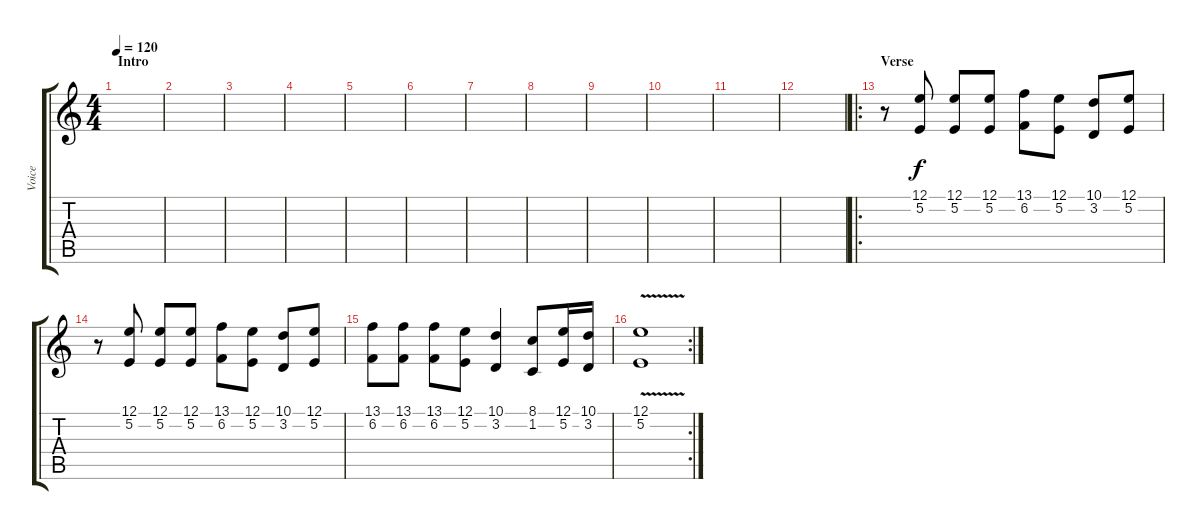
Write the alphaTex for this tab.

\track ("Voice" "Voice") {instrument lead6voice}
\staff {score tabs}
\tuning (E4 B3 G3 D3 A2 E2) {hide}
\ts (4 4)
\section ("" "Intro")
\tempo 120
\clef g2
\ks c
|
|
|
|
|
|
|
|
|
|
|
|
\ro
\section ("" "Verse")
r.8 (12.1 5.2).8 (12.1 5.2).8 (12.1 5.2).8 (13.1 6.2).8 (12.1 5.2).8 (10.1 3.2).8 (12.1 5.2).8 |
r.8 (12.1 5.2).8 (12.1 5.2).8 (12.1 5.2).8 (13.1 6.2).8 (12.1 5.2).8 (10.1 3.2).8 (12.1 5.2).8 |
(13.1 6.2).8 (13.1 6.2).8 (13.1 6.2).8 (12.1 5.2).8 (10.1 3.2).4 (8.1 1.2).8 (12.1 5.2).16 (10.1 3.2).16 |
\rc 2
(12.1 5.2{v}).1
